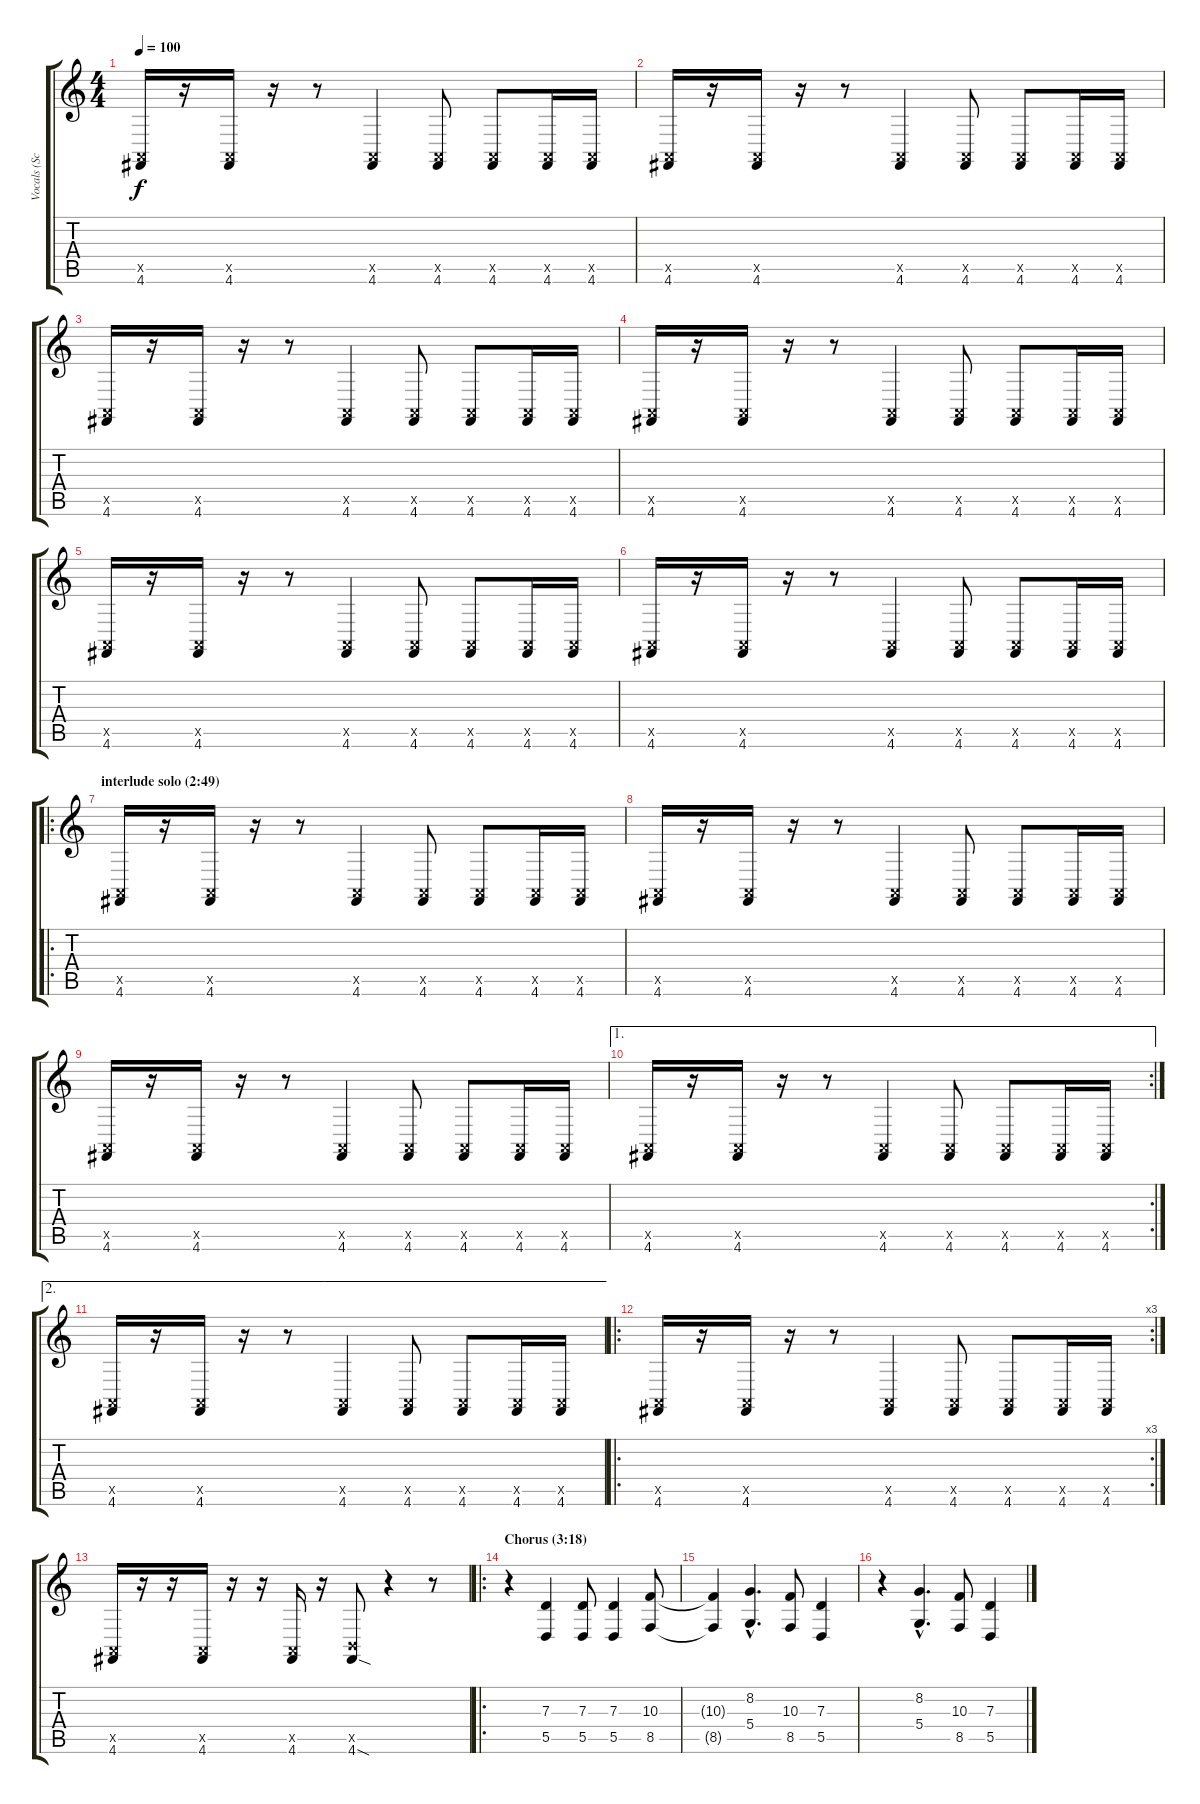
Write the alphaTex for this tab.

\track ("Vocals (Scott)" "Vocals (Sc") {instrument cello}
\staff {score tabs}
\tuning (E4 B3 G3 D3 A2 D2) {hide}
\ts (4 4)
\tempo 100
\clef g2
\ks c
(0.5{x} 4.6).16{dy f} r.16 (0.5{x} 4.6).16 r.16 r.8 (0.5{x} 4.6).4 (0.5{x} 4.6).8 (0.5{x} 4.6).8 (0.5{x} 4.6).16 (0.5{x} 4.6).16 |
(0.5{x} 4.6).16 r.16 (0.5{x} 4.6).16 r.16 r.8 (0.5{x} 4.6).4 (0.5{x} 4.6).8 (0.5{x} 4.6).8 (0.5{x} 4.6).16 (0.5{x} 4.6).16 |
(0.5{x} 4.6).16 r.16 (0.5{x} 4.6).16 r.16 r.8 (0.5{x} 4.6).4 (0.5{x} 4.6).8 (0.5{x} 4.6).8 (0.5{x} 4.6).16 (0.5{x} 4.6).16 |
(0.5{x} 4.6).16 r.16 (0.5{x} 4.6).16 r.16 r.8 (0.5{x} 4.6).4 (0.5{x} 4.6).8 (0.5{x} 4.6).8 (0.5{x} 4.6).16 (0.5{x} 4.6).16 |
(0.5{x} 4.6).16 r.16 (0.5{x} 4.6).16 r.16 r.8 (0.5{x} 4.6).4 (0.5{x} 4.6).8 (0.5{x} 4.6).8 (0.5{x} 4.6).16 (0.5{x} 4.6).16 |
(0.5{x} 4.6).16 r.16 (0.5{x} 4.6).16 r.16 r.8 (0.5{x} 4.6).4 (0.5{x} 4.6).8 (0.5{x} 4.6).8 (0.5{x} 4.6).16 (0.5{x} 4.6).16 |
\ro
\section ("" "interlude solo (2:49)")
(0.5{x} 4.6).16 r.16 (0.5{x} 4.6).16 r.16 r.8 (0.5{x} 4.6).4 (0.5{x} 4.6).8 (0.5{x} 4.6).8 (0.5{x} 4.6).16 (0.5{x} 4.6).16 |
(0.5{x} 4.6).16 r.16 (0.5{x} 4.6).16 r.16 r.8 (0.5{x} 4.6).4 (0.5{x} 4.6).8 (0.5{x} 4.6).8 (0.5{x} 4.6).16 (0.5{x} 4.6).16 |
(0.5{x} 4.6).16 r.16 (0.5{x} 4.6).16 r.16 r.8 (0.5{x} 4.6).4 (0.5{x} 4.6).8 (0.5{x} 4.6).8 (0.5{x} 4.6).16 (0.5{x} 4.6).16 |
\ae 1
\rc 2
(0.5{x} 4.6).16 r.16 (0.5{x} 4.6).16 r.16 r.8 (0.5{x} 4.6).4 (0.5{x} 4.6).8 (0.5{x} 4.6).8 (0.5{x} 4.6).16 (0.5{x} 4.6).16 |
\ae 2
(0.5{x} 4.6).16 r.16 (0.5{x} 4.6).16 r.16 r.8 (0.5{x} 4.6).4 (0.5{x} 4.6).8 (0.5{x} 4.6).8 (0.5{x} 4.6).16 (0.5{x} 4.6).16 |
\ro
\rc 3
(0.5{x} 4.6).16 r.16 (0.5{x} 4.6).16 r.16 r.8 (0.5{x} 4.6).4 (0.5{x} 4.6).8 (0.5{x} 4.6).8 (0.5{x} 4.6).16 (0.5{x} 4.6).16 |
(0.5{x} 4.6).16 r.16 r.16 (0.5{x} 4.6).16 r.16 r.16 (0.5{x} 4.6).16 r.16 (2.5{x} 4.6{sod}).8 r.4 r.8 |
\ro
\section ("" "Chorus (3:18)")
r.4{instrument cello} (7.3 5.5).4 (7.3 5.5).8 (7.3 5.5).4 (10.3 8.5).8 |
(10.3{t} 8.5{t}).4 (8.2{hac} 5.4{hac}).4{d} (10.3 8.5).8 (7.3 5.5).4 |
r.4 (8.2{hac} 5.4{hac}).4{d} (10.3 8.5).8 (7.3 5.5).4
